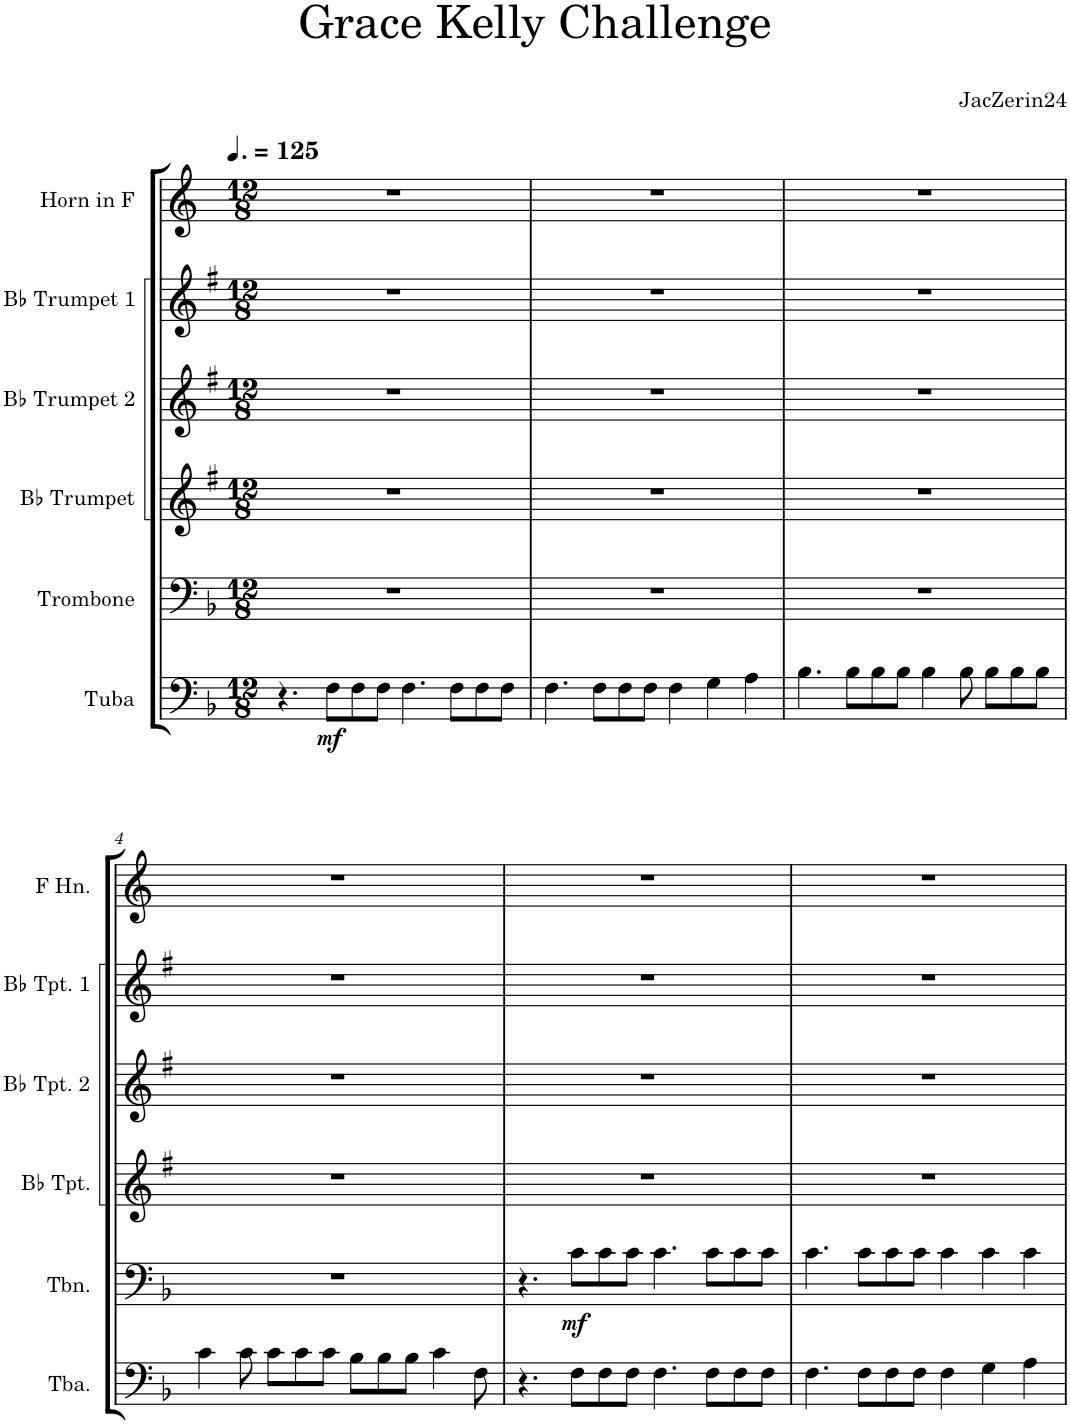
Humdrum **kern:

**kern	**dynam	**kern	**dynam	**kern	**kern	**kern	**kern
*part6	*part6	*part5	*part5	*part4	*part3	*part2	*part1
*staff6	*staff6	*staff5	*staff5	*staff4	*staff3	*staff2	*staff1
*I"Tuba	*	*I"Trombone	*	*I"Bb Trumpet	*I"Bb Trumpet 2	*I"Bb Trumpet 1	*I"Horn in F
*I'Tba.	*	*I'Tbn.	*	*I'Bb Tpt.	*I'Bb Tpt. 2	*I'Bb Tpt. 1	*
*clefF4	*	*clefF4	*	*clefG2	*clefG2	*clefG2	*clefG2
*	*	*	*	*Trd1c2	*Trd1c2	*Trd1c2	*Trd4c7
*k[b-]	*	*k[b-]	*	*k[f#]	*k[f#]	*k[f#]	*k[]
*M12/8	*	*M12/8	*	*M12/8	*M12/8	*M12/8	*M12/8
*MM188	*	*MM188	*	*MM188	*MM188	*MM188	*MM188
=1	=1	=1	=1	=1	=1	=1	=1
4.r	.	1.r	.	1.r	1.r	1.r	1.r
!	!LO:DY:b	!	!	!	!	!	!
8F\L	mf	.	.	.	.	.	.
8F\	.	.	.	.	.	.	.
8F\J	.	.	.	.	.	.	.
4.F\	.	.	.	.	.	.	.
8F\L	.	.	.	.	.	.	.
8F\	.	.	.	.	.	.	.
8F\J	.	.	.	.	.	.	.
=2	=2	=2	=2	=2	=2	=2	=2
4.F\	.	1.r	.	1.r	1.r	1.r	1.r
8F\L	.	.	.	.	.	.	.
8F\	.	.	.	.	.	.	.
8F\J	.	.	.	.	.	.	.
4F\	.	.	.	.	.	.	.
4G\	.	.	.	.	.	.	.
4A\	.	.	.	.	.	.	.
=3	=3	=3	=3	=3	=3	=3	=3
4.B-\	.	1.r	.	1.r	1.r	1.r	1.r
8B-\L	.	.	.	.	.	.	.
8B-\	.	.	.	.	.	.	.
8B-\J	.	.	.	.	.	.	.
4B-\	.	.	.	.	.	.	.
8B-\	.	.	.	.	.	.	.
8B-\L	.	.	.	.	.	.	.
8B-\	.	.	.	.	.	.	.
8B-\J	.	.	.	.	.	.	.
!!LO:LB:g=z
=4	=4	=4	=4	=4	=4	=4	=4
4c\	.	1.r	.	1.r	1.r	1.r	1.r
8c\	.	.	.	.	.	.	.
8c\L	.	.	.	.	.	.	.
8c\	.	.	.	.	.	.	.
8c\J	.	.	.	.	.	.	.
8B-\L	.	.	.	.	.	.	.
8B-\	.	.	.	.	.	.	.
8B-\J	.	.	.	.	.	.	.
4c\	.	.	.	.	.	.	.
8F\	.	.	.	.	.	.	.
=5	=5	=5	=5	=5	=5	=5	=5
4.r	.	4.r	.	1.r	1.r	1.r	1.r
!	!	!	!LO:DY:b	!	!	!	!
8F\L	.	8c\L	mf	.	.	.	.
8F\	.	8c\	.	.	.	.	.
8F\J	.	8c\J	.	.	.	.	.
4.F\	.	4.c\	.	.	.	.	.
8F\L	.	8c\L	.	.	.	.	.
8F\	.	8c\	.	.	.	.	.
8F\J	.	8c\J	.	.	.	.	.
=6	=6	=6	=6	=6	=6	=6	=6
4.F\	.	4.c\	.	1.r	1.r	1.r	1.r
8F\L	.	8c\L	.	.	.	.	.
8F\	.	8c\	.	.	.	.	.
8F\J	.	8c\J	.	.	.	.	.
4F\	.	4c\	.	.	.	.	.
4G\	.	4c\	.	.	.	.	.
4A\	.	4c\	.	.	.	.	.
=	=	=	=	=	=	=	=
*-	*-	*-	*-	*-	*-	*-	*-
